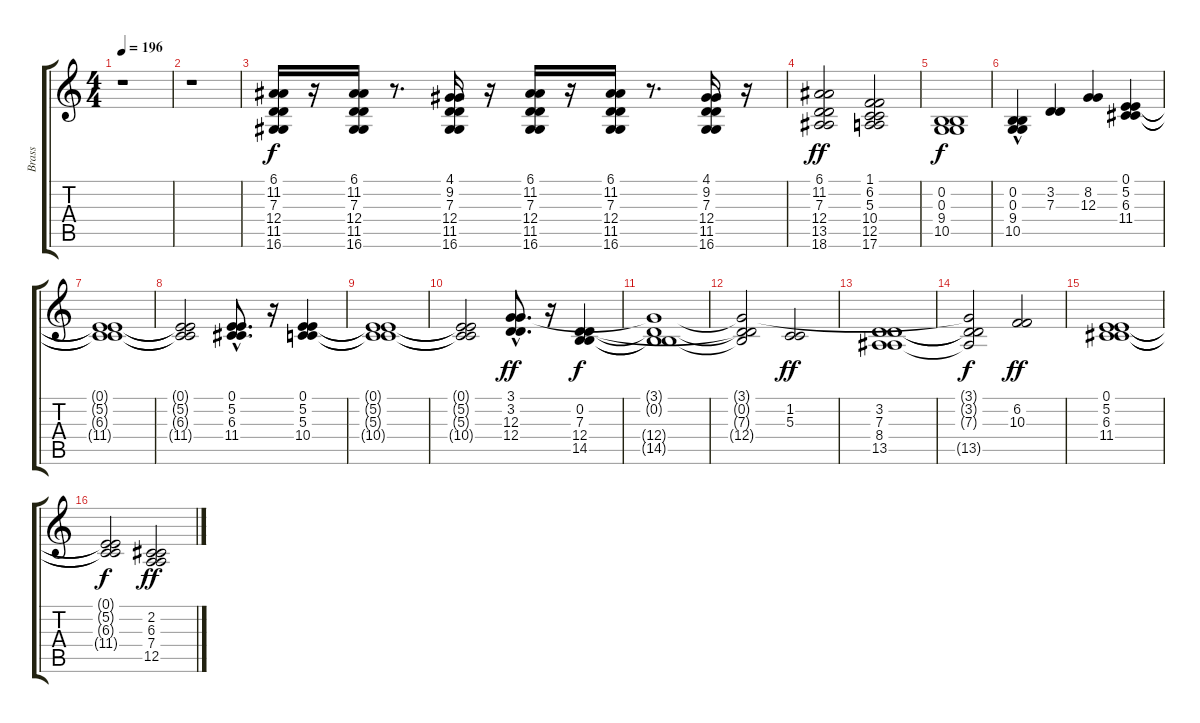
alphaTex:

\track ("Brass" "Brass") {instrument brasssection}
\staff {score tabs}
\tuning (E4 B3 G3 D3 A2 E2) {hide}
\ts (4 4)
\tempo 196
\clef g2
\ks c
r.1{dy ff} |
r.1 |
(6.1 11.2 7.3 12.4 11.5 16.6).16{dy f} r.16 (6.1 11.2 7.3 12.4 11.5 16.6).16 r.8{d} (4.1 9.2 7.3 12.4 11.5 16.6).16 r.16 (6.1 11.2 7.3 12.4 11.5 16.6).16 r.16 (6.1 11.2 7.3 12.4 11.5 16.6).16 r.8{d} (4.1 9.2 7.3 12.4 11.5 16.6).16 r.16 |
(6.1 11.2 7.3 12.4 13.5 18.6).2{dy ff} (1.1 6.2 5.3 10.4 12.5 17.6).2 |
(0.2 0.3 9.4 10.5).1{dy f} |
(0.2 0.3{hac} 9.4 10.5{hac}).4 (3.2 7.3).4 (8.2 12.3).4 (0.1 5.2 6.3 11.4).4 |
(0.1{t} 5.2{t} 6.3{t} 11.4{t}).1 |
(0.1{t} 5.2{t} 6.3{t} 11.4{t}).2 (0.1{hac} 5.2{hac} 6.3{hac} 11.4{hac}).8{d} r.16 (0.1 5.2 5.3 10.4).4 |
(0.1{t} 5.2{t} 5.3{t} 10.4{t}).1 |
(0.1{t} 5.2{t} 5.3{t} 10.4{t}).2 (3.1{hac} 3.2{hac} 12.3{hac} 12.4{hac}).8{d dy ff} r.16 (0.2 7.3 12.4 14.5).4{dy f} |
(3.1{t} 0.2{t} 12.4{t} 14.5{t}).1 |
(3.1{t} 0.2{t} 7.3{t} 12.4{t}).2 (1.2 5.3).2{dy ff} |
(3.2 7.3 8.4 13.5).1 |
(3.1{t} 3.2{t} 7.3{t} 13.5{t}).2{dy f} (6.2 10.3).2{dy ff} |
(0.1 5.2 6.3 11.4).1 |
(0.1{t} 5.2{t} 6.3{t} 11.4{t}).2{dy f} (2.2 6.3 7.4 12.5).2{dy ff}
